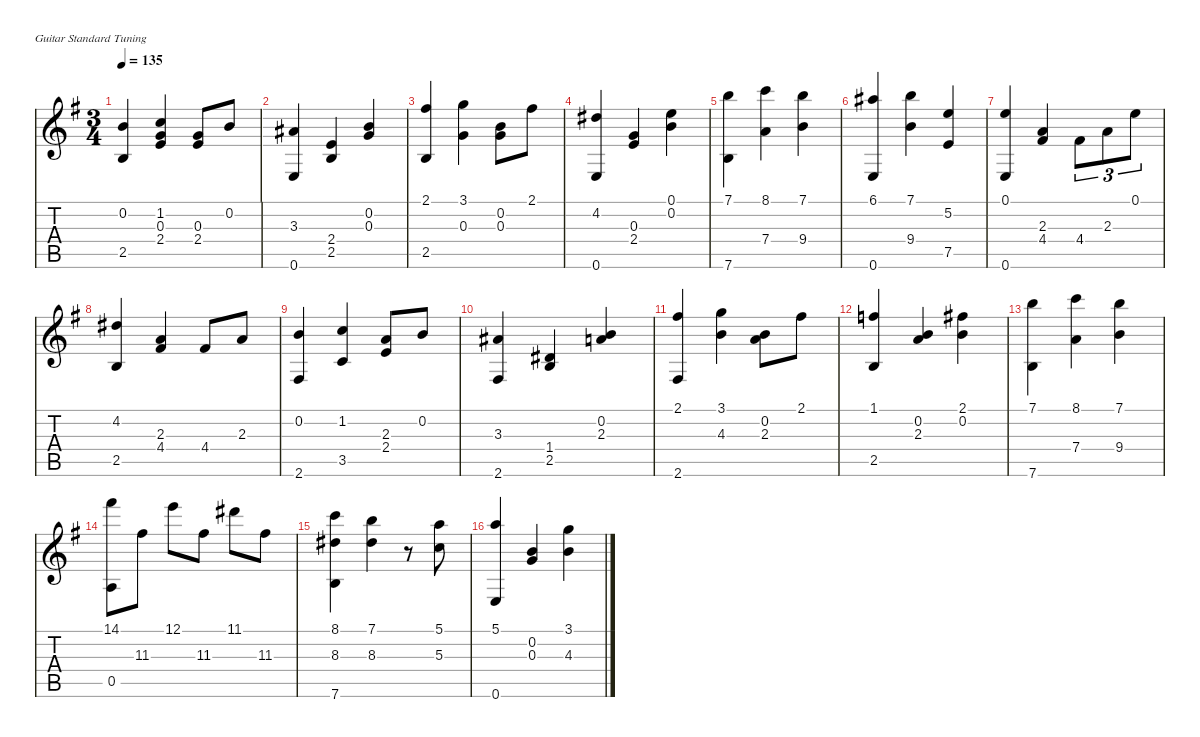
\defaultSystemsLayout 4
\hideDynamics
\bracketExtendMode nobrackets
\singleTrackTrackNamePolicy hidden
\multiTrackTrackNamePolicy hidden
\firstSystemTrackNameOrientation horizontal
\otherSystemsTrackNameOrientation horizontal
\extendBarLines
\chordDiagramsInScore
\track ("Nylon Guitar" "n.guit.") {instrument acousticguitarnylon}
\staff {score tabs}
\tuning (E4 B3 G3 D3 A2 E2)
\ts (3 4)
\tempo 135
\clef g2
\ks eminor
(0.2{acc forcenatural} 2.5{acc forcenatural}).4{dy mf beam Up} (1.2{acc forcenatural} 0.3{acc forcenatural} 2.4{acc forcenatural}).4{beam Up} (2.4{acc forcenatural} 0.3{acc forcenatural}).8{beam Up} 0.2{acc forcenatural}.8{beam Up} |
(3.3{acc #} 0.6{acc forcenatural}).4{beam Up} (2.4{acc forcenatural} 2.5{acc forcenatural}).4{beam Up} (0.2{acc forcenatural} 0.3{acc forcenatural}).4{beam Up} |
(2.1{acc #} 2.5{acc forcenatural}).4{beam Up} (3.1{acc forcenatural} 0.3{acc forcenatural}).4{beam Down} (0.3{acc forcenatural} 0.2{acc forcenatural}).8{beam Down} 2.1{acc #}.8{beam Down} |
(4.2{acc #} 0.6{acc forcenatural}).4{beam Up} (0.3{acc forcenatural} 2.4{acc forcenatural}).4{beam Up} (0.1{acc forcenatural} 0.2{acc forcenatural}).4{beam Down} |
(7.1{acc forcenatural} 7.6{acc forcenatural}).4{beam Down} (8.1{acc forcenatural} 7.4{acc forcenatural}).4{beam Down} (7.1{acc forcenatural} 9.4{acc forcenatural}).4{beam Down} |
(6.1{acc #} 0.6{acc forcenatural}).4{beam Up} (7.1{acc forcenatural} 9.4{acc forcenatural}).4{beam Down} (5.2{acc forcenatural} 7.5{acc forcenatural}).4{beam Up} |
(0.1{acc forcenatural} 0.6{acc forcenatural}).4{beam Up} (2.3{acc forcenatural} 4.4{acc #}).4{beam Up} 4.4{acc #}.8{tu (3 2) beam Down} 2.3{acc forcenatural}.8{tu (3 2) beam Down} 0.1{acc forcenatural}.8{tu (3 2) beam Down} |
(4.2{acc #} 2.5{acc forcenatural}).4{beam Up} (2.3{acc forcenatural} 4.4{acc #}).4{beam Up} 4.4{acc #}.8{beam Up} 2.3{acc forcenatural}.8{beam Up} |
(0.2{acc forcenatural} 2.6{acc #}).4{beam Up} (1.2{acc forcenatural} 3.5{acc forcenatural}).4{beam Up} (2.3{acc forcenatural} 2.4{acc forcenatural}).8{beam Up} 0.2{acc forcenatural}.8{beam Up} |
(2.6{acc #} 3.3{acc #}).4{beam Up} (1.4{acc #} 2.5{acc forcenatural}).4{beam Up} (0.2{acc forcenatural} 2.3{acc forcenatural}).4{beam Up} |
(2.1{acc #} 2.6{acc #}).4{beam Up} (3.1{acc forcenatural} 4.3{acc forcenatural}).4{beam Down} (2.3{acc forcenatural} 0.2{acc forcenatural}).8{beam Down} 2.1{acc #}.8{beam Down} |
(1.1{acc forcenatural} 2.5{acc forcenatural}).4{beam Up} (2.3{acc forcenatural} 0.2{acc forcenatural}).4{beam Up} (2.1{acc #} 0.2{acc forcenatural}).4{beam Down} |
(7.1{acc forcenatural} 7.6{acc forcenatural}).4{beam Down} (8.1{acc forcenatural} 7.4{acc forcenatural}).4{beam Down} (7.1{acc forcenatural} 9.4{acc forcenatural}).4{beam Down} |
(14.1{acc #} 0.5{acc forcenatural}).8{beam Down} 11.3{acc #}.8{beam Down} 12.1{acc forcenatural}.8{beam Down} 11.3{acc #}.8{beam Down} 11.1{acc #}.8{beam Down} 11.3{acc #}.8{beam Down} |
(8.1{acc forcenatural} 8.3{acc #} 7.6{acc forcenatural}).4{beam Down} (7.1{acc forcenatural} 8.3{acc #}).4{beam Down} r.8{beam Down} (5.1{acc forcenatural} 5.3{acc forcenatural}).8{beam Down} |
(5.1{acc forcenatural} 0.6{acc forcenatural}).4{beam Up} (0.2{acc forcenatural} 0.3{acc forcenatural}).4{beam Up} (3.1{acc forcenatural} 4.3{acc forcenatural}).4{beam Down}
